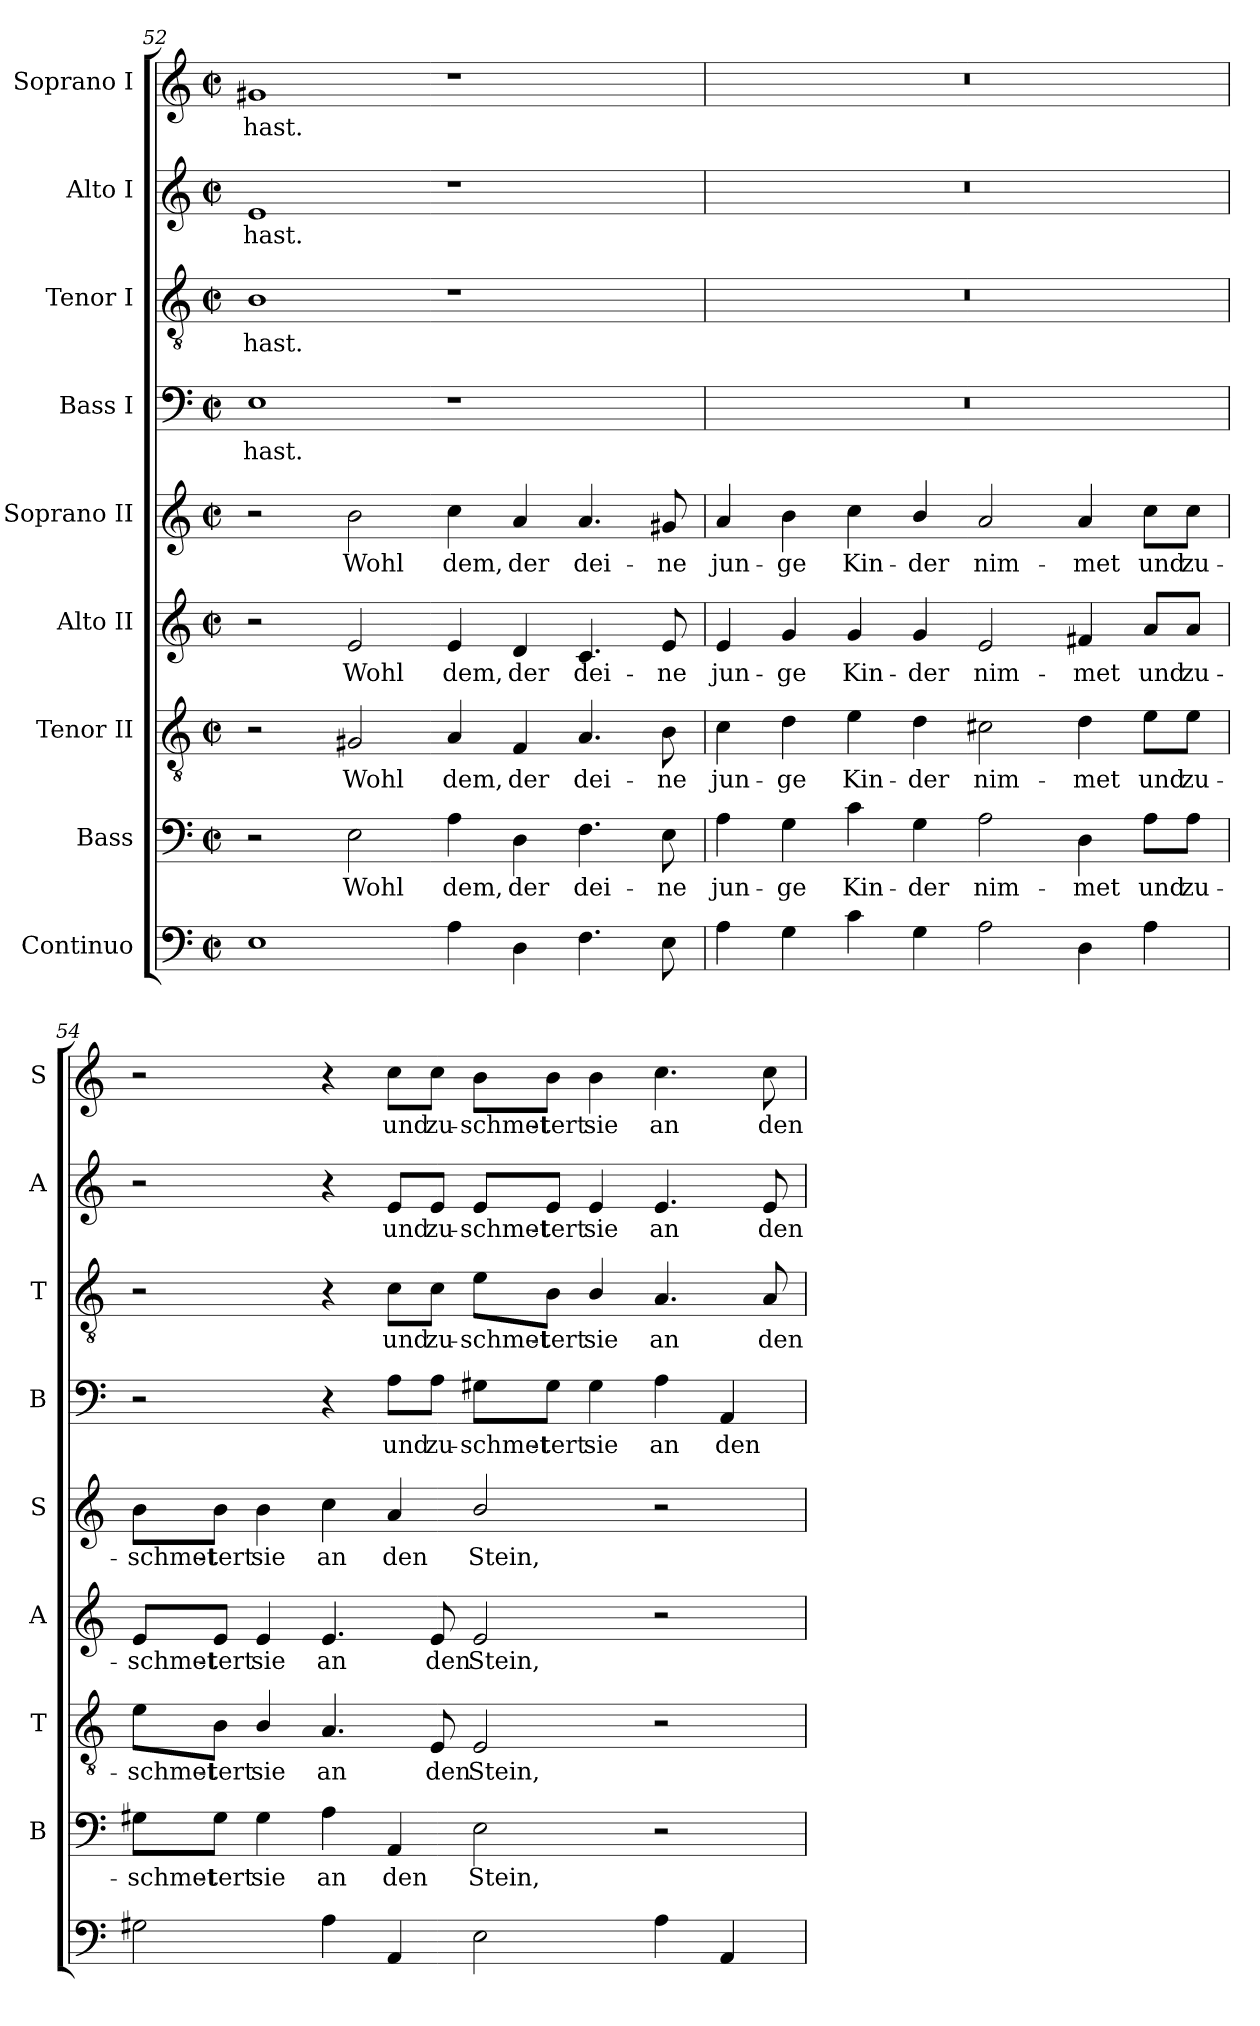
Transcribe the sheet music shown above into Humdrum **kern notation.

**kern	**kern	**text	**kern	**text	**kern	**text	**kern	**text	**kern	**text	**kern	**text	**kern	**text	**kern	**text
*part9	*part8	*part8	*part7	*part7	*part6	*part6	*part5	*part5	*part4	*part4	*part3	*part3	*part2	*part2	*part1	*part1
*staff9	*staff8	*staff8	*staff7	*staff7	*staff6	*staff6	*staff5	*staff5	*staff4	*staff4	*staff3	*staff3	*staff2	*staff2	*staff1	*staff1
*I"Continuo	*I"Bass	*	*I"Tenor II	*	*I"Alto II	*	*I"Soprano II	*	*I"Bass I	*	*I"Tenor I	*	*I"Alto I	*	*I"Soprano I	*
*	*I'B	*	*I'T	*	*I'A	*	*I'S	*	*I'B	*	*I'T	*	*I'A	*	*I'S	*
!!LO:LB:g=z
*clefF4	*clefF4	*	*clefGv2	*	*clefG2	*	*clefG2	*	*clefF4	*	*clefGv2	*	*clefG2	*	*clefG2	*
*k[]	*k[]	*	*k[]	*	*k[]	*	*k[]	*	*k[]	*	*k[]	*	*k[]	*	*k[]	*
*C:	*C:	*	*C:	*	*C:	*	*C:	*	*C:	*	*C:	*	*C:	*	*C:	*
*M4/2	*M4/2	*	*M4/2	*	*M4/2	*	*M4/2	*	*M4/2	*	*M4/2	*	*M4/2	*	*M4/2	*
*met(c|)	*met(c|)	*	*met(c|)	*	*met(c|)	*	*met(c|)	*	*met(c|)	*	*met(c|)	*	*met(c|)	*	*met(c|)	*
=52	=52	=52	=52	=52	=52	=52	=52	=52	=52	=52	=52	=52	=52	=52	=52	=52
!	!	!	!	!	!	!	!	!	!	!LO:LY:b	!	!LO:LY:b	!	!LO:LY:b	!	!LO:LY:b
1E	2r	.	2r	.	2r	.	2r	.	1E	hast.	1B	hast.	1e	hast.	1g#X	hast.
!	!	!LO:LY:b	!	!LO:LY:b	!	!LO:LY:b	!	!LO:LY:b	!	!	!	!	!	!	!	!
.	2E	Wohl	2G#X	Wohl	2e	Wohl	2b	Wohl	.	.	.	.	.	.	.	.
!	!	!LO:LY:b	!	!LO:LY:b	!	!LO:LY:b	!	!LO:LY:b	!	!	!	!	!	!	!	!
4A	4A	dem,	4A	dem,	4e	dem,	4cc	dem,	1r	.	1r	.	1r	.	1r	.
!	!	!LO:LY:b	!	!LO:LY:b	!	!LO:LY:b	!	!LO:LY:b	!	!	!	!	!	!	!	!
4D	4D	der	4F	der	4d	der	4a	der	.	.	.	.	.	.	.	.
!	!	!LO:LY:b	!	!LO:LY:b	!	!LO:LY:b	!	!LO:LY:b	!	!	!	!	!	!	!	!
4.F	4.F	dei-	4.A	dei-	4.c	dei-	4.a	dei-	.	.	.	.	.	.	.	.
!	!	!LO:LY:b	!	!LO:LY:b	!	!LO:LY:b	!	!LO:LY:b	!	!	!	!	!	!	!	!
8E	8E	-ne	8B	-ne	8e	-ne	8g#X	-ne	.	.	.	.	.	.	.	.
=53	=53	=53	=53	=53	=53	=53	=53	=53	=53	=53	=53	=53	=53	=53	=53	=53
!	!	!LO:LY:b	!	!LO:LY:b	!	!LO:LY:b	!	!LO:LY:b	!	!	!	!	!	!	!	!
4A	4A	jun-	4c	jun-	4e	jun-	4a	jun-	0r	.	0r	.	0r	.	0r	.
!	!	!LO:LY:b	!	!LO:LY:b	!	!LO:LY:b	!	!LO:LY:b	!	!	!	!	!	!	!	!
4G	4G	-ge	4d	-ge	4g	-ge	4b	-ge	.	.	.	.	.	.	.	.
!	!	!LO:LY:b	!	!LO:LY:b	!	!LO:LY:b	!	!LO:LY:b	!	!	!	!	!	!	!	!
4c	4c	Kin-	4e	Kin-	4g	Kin-	4cc	Kin-	.	.	.	.	.	.	.	.
!	!	!LO:LY:b	!	!LO:LY:b	!	!LO:LY:b	!	!LO:LY:b	!	!	!	!	!	!	!	!
4G	4G	-der	4d	-der	4g	-der	4b/	-der	.	.	.	.	.	.	.	.
!	!	!LO:LY:b	!	!LO:LY:b	!	!LO:LY:b	!	!LO:LY:b	!	!	!	!	!	!	!	!
2A	2A	nim-	2c#X	nim-	2e	nim-	2a	nim-	.	.	.	.	.	.	.	.
!	!	!LO:LY:b	!	!LO:LY:b	!	!LO:LY:b	!	!LO:LY:b	!	!	!	!	!	!	!	!
4D	4D	-met	4d	-met	4f#X	-met	4a	-met	.	.	.	.	.	.	.	.
!	!	!LO:LY:b	!	!LO:LY:b	!	!LO:LY:b	!	!LO:LY:b	!	!	!	!	!	!	!	!
4A	8A\L	und	8e\L	und	8a/L	und	8cc\L	und	.	.	.	.	.	.	.	.
!	!	!LO:LY:b	!	!LO:LY:b	!	!LO:LY:b	!	!LO:LY:b	!	!	!	!	!	!	!	!
.	8A\J	zu-	8e\J	zu-	8a/J	zu-	8cc\J	zu-	.	.	.	.	.	.	.	.
=54	=54	=54	=54	=54	=54	=54	=54	=54	=54	=54	=54	=54	=54	=54	=54	=54
!	!	!LO:LY:b	!	!LO:LY:b	!	!LO:LY:b	!	!LO:LY:b	!	!	!	!	!	!	!	!
2G#X	8G#X\L	-schmet-	8e\L	-schmet-	8e/L	-schmet-	8b\L	-schmet-	2r	.	2r	.	2r	.	2r	.
!	!	!LO:LY:b	!	!LO:LY:b	!	!LO:LY:b	!	!LO:LY:b	!	!	!	!	!	!	!	!
.	8G#\J	-tert	8B\J	-tert	8e/J	-tert	8b\J	-tert	.	.	.	.	.	.	.	.
!	!	!LO:LY:b	!	!LO:LY:b	!	!LO:LY:b	!	!LO:LY:b	!	!	!	!	!	!	!	!
.	4G#	sie	4B/	sie	4e	sie	4b	sie	.	.	.	.	.	.	.	.
!	!	!LO:LY:b	!	!LO:LY:b	!	!LO:LY:b	!	!LO:LY:b	!	!	!	!	!	!	!	!
4A	4A	an	4.A	an	4.e	an	4cc	an	4r	.	4r	.	4r	.	4r	.
!	!	!LO:LY:b	!	!	!	!	!	!LO:LY:b	!	!LO:LY:b	!	!LO:LY:b	!	!LO:LY:b	!	!LO:LY:b
4AA	4AA	den	.	.	.	.	4a	den	8A\L	und	8c\L	und	8e/L	und	8cc\L	und
!	!	!	!	!LO:LY:b	!	!LO:LY:b	!	!	!	!LO:LY:b	!	!LO:LY:b	!	!LO:LY:b	!	!LO:LY:b
.	.	.	8E	den	8e	den	.	.	8A\J	zu-	8c\J	zu-	8e/J	zu-	8cc\J	zu-
!	!	!LO:LY:b	!	!LO:LY:b	!	!LO:LY:b	!	!LO:LY:b	!	!LO:LY:b	!	!LO:LY:b	!	!LO:LY:b	!	!LO:LY:b
2E	2E	Stein,	2E	Stein,	2e	Stein,	2b/	Stein,	8G#X\L	-schmet-	8e\L	-schmet-	8e/L	-schmet-	8b\L	-schmet-
!	!	!	!	!	!	!	!	!	!	!LO:LY:b	!	!LO:LY:b	!	!LO:LY:b	!	!LO:LY:b
.	.	.	.	.	.	.	.	.	8G#\J	-tert	8B\J	-tert	8e/J	-tert	8b\J	-tert
!	!	!	!	!	!	!	!	!	!	!LO:LY:b	!	!LO:LY:b	!	!LO:LY:b	!	!LO:LY:b
.	.	.	.	.	.	.	.	.	4G#	sie	4B/	sie	4e	sie	4b	sie
!	!	!	!	!	!	!	!	!	!	!LO:LY:b	!	!LO:LY:b	!	!LO:LY:b	!	!LO:LY:b
4A	2r	.	2r	.	2r	.	2r	.	4A	an	4.A	an	4.e	an	4.cc	an
!	!	!	!	!	!	!	!	!	!	!LO:LY:b	!	!	!	!	!	!
4AA	.	.	.	.	.	.	.	.	4AA	den	.	.	.	.	.	.
!	!	!	!	!	!	!	!	!	!	!	!	!LO:LY:b	!	!LO:LY:b	!	!LO:LY:b
.	.	.	.	.	.	.	.	.	.	.	8A	den	8e	den	8cc	den
=	=	=	=	=	=	=	=	=	=	=	=	=	=	=	=	=
*-	*-	*-	*-	*-	*-	*-	*-	*-	*-	*-	*-	*-	*-	*-	*-	*-
